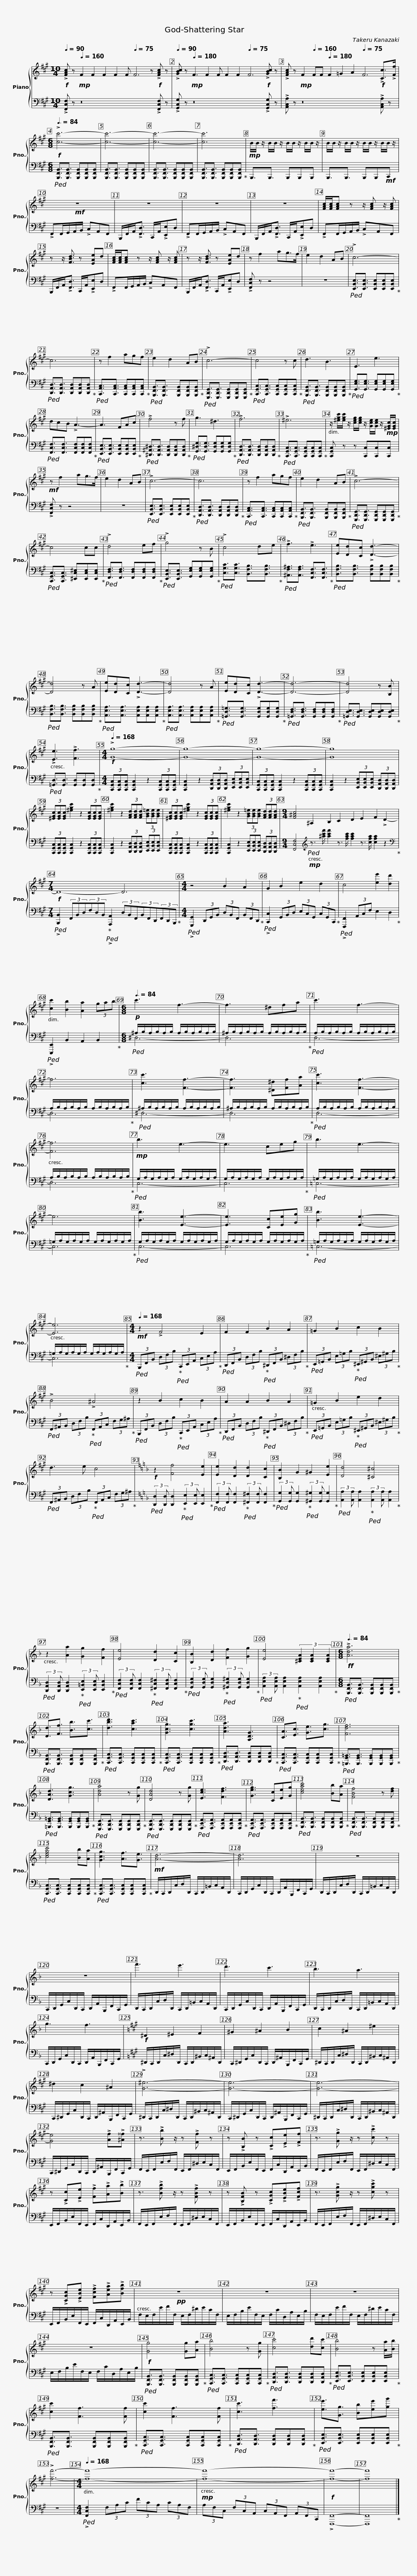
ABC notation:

X:1
%%score { 1 | ( 2 3 ) }
L:1/8
Q:1/4=90
M:10/4
I:linebreak $
K:A
V:1 treble
V:2 bass
V:3 bass
V:1
!f! !>![FAc] z[Q:1/4=160]!mp! F2 F2 F2 F2 F[Q:1/4=75] F6 z!f! !>![FAc] z |[Q:1/4=90] !>![GBc] z[Q:1/4=180]!mp! F3 F2 F F2 F2[Q:1/4=75] F6!f! !>![GBc] z |$ !>![FAc] z[Q:1/4=140]!mp! F2[Q:1/4=160] FF[Q:1/4=180] F2 =G2 A2[Q:1/4=75] F6!f! !>![Cc]>!>![Ff] |[M:6/8][Q:3/8=84]!f! !>![cc']6- | [cc']6- | %5
 [cc']6- | [cc']6 |$!mp! B/B/ z/ B/B/ z/ B/B/ z/ B/B/ z/ | B/B/ z/ B/B/ z/ B/B/ z/ B/B/ z/ |!mf! z6 | %10
 z6 |$ z6 | z6 | [FAc]/[FAc]/[FAc] z z/ [FAc] z/ [FAc] | z z/ [FBd]3/2 z [EAe]d | %15
 [FAc]/[FAc]/[FAc] z z/ [FAc] z/ [FAc] |$ z z/ [FBd]3/2 z [EAe]d | z f2 ag>f | e2 d2 AB | !>!c6- | %20
 c6 | z f2 agf |$ e2 d2 AB | !>!c6- | c4 z c | %25
 d3 B3 | E3 e3 | dcB !>!A3- |$ A3 FAc | !>!f4 z f | %30
 g3 ^d3 | !>!f6 | !>!^e6 |$ z/ [^egc']/[egc']/ z/ [ceg]/[ceg]/ z/ [Gce]/[Gce]/ z/!mp! [^EGc]/[EGc]/ |!mf! z f2 ag>f | %35
 e2 d2 AB | !>!c6- | c6 | z f2 agf |$ e2 d2 AB | %40
 !>!c6- | c4 cc | !>!d4 ef | !>!g4 z B | !>!c4 de |$ %45
 !>!f3 !>!e3 | [Ee][Dd][Cc] !>![Dd]3- | [Dd]4 z A | [Ee][Dd][Cc] !>![Dd]3- | [Dd]4 z A | %50
 [Ee][Dd][Cc] !>![Dd]3- |$ [Dd]6- | [Dd]4 z [B,B] | !>![Ee]3 !>![Ff]3 |[M:4/4][Q:1/4=168]!f! !>![Gg]8- | %55
 [Gg]8- |$ [Gg]8- | [Gg]8 | (3[^EGc][EGc][EGc] [^egc']2 z2 (3[EGc][EGc][EGc] | [^egc']2 z2 (3[FAd][FAd][FAd] (3[GB=e][GBe][GBe] |$ %60
 (3[^EGc][EGc][EGc] [^egc']2 z2 (3[EGc][EGc][EGc] | [^egc']2 z2 (3[GB=e][GBe][GBe] (3[FAd][FAd][FAd] |[M:9/4] [F^Ac]4 ^A,2 B,2 C2 D2 E2 F2 !>!D2- |$[M:7/4]!f! D8- D6 |[M:4/4] z4 B2 A2 | %65
 G2 B2 e2 d2 |$ c4 [ee']2 [dd']2 | [cc']2 [Bb]2 [Aa]2 (3gab |[M:6/8][Q:3/8=84]!p! c'3 f3- | f3 ^dfa |$ %70
 c'3 f3- | f6 | [cc']3 [Ff]3- |$ [Ff]3 [^D^d][Ff][Aa] | [cc']3 [Ff]3- | %75
 [Ff]6 |$!mp! b3 e3- | e3 ceg | b3 e3- |$ e6 | %80
 [Bb]3 [Ee]3- | [Ee]3 [Cc][Ee][Gg] |$ [Bb]3 [Ee]3- | [Ee]6 |[M:4/4][Q:1/4=168]!mf! z2 !>!F4 E2 |$ %85
 F2 F2 B2 A2 | =G2 B2 c2 B2 | !>!B4 !>!^A4 |$ z2 B2 c2 B2 | A2 A2 B2 A2 | %90
 =G2 B2 e2 d2 |$ d3 e c4 |[K:F]!f! z2 [Ff]4 [Ee]2 | [Ee]2 [Dd]2 [Dd]2 [Cc]2 | [B,B]2 G2 ^G2 [Ee]2 | %95
 [Dd]4 [^C^c]4 |$ z2 [Aa]2 [Gg]2 [Ff]2 | [Ee]4 [Dd]2 [Cc]2 | [B,B]2 [Dd]2 [Ff]2 [Gg]2 | [Ee]4 (3[^CEA]2 [CEA]2 [CEA]2 | %100
[M:6/8][Q:3/8=84]!ff! !>![Ada]6 |$ [Dd]3/2[Ff]3/2 [Bb]3/2[cc']3/2 | [dbd']3 [cac']3 | [Gcg]3 [cgc']3 | [Ada]3 [A,DG]3 | %105
 [CA]3/2[Ec]3/2 [Ge]3/2[cg]3/2 | [Fdf]6 |$ [DAd]3 [Gcg]3 | [Ada]4 z [Gg] | [DAd]4 z [Gg] | %110
 [Ece]3 [Fdf]3 | [Geg]3 [Cc][Ee][Gg] | [ceac']4 [Bb][Aa] |$ [FBf]4 z [df] | [cegc']4 [Bb][Aa] | %115
 [Gcg]3 [Af]3/2[Ge]3/2 |!mf! [Ad]6- |$ [Ad]6 | z6 | z6 |$ %120
 f'3 e'3 | d'3 c'3 | b3 a3 |$ g3 f3 |[K:A]!f! ^D2 ^E2 F2 | %125
 ^G2 ^A2 B2 |$ c2 ^A2 ^e2 | ^d2 c2 ^A2 | !>![G^e]6- |$ [Ge]6- | %130
 [Ge]6- | [Ge]4 !>![Af]!>![^A^^f] |$ z3/2 !>![Bb] z/ z !>![Ff] z | z !>![B,B] z !>![Cc]!>![Ee]!>![Ff] | z3/2 !>![Gg] z/ z !>![cc'] z |$ %135
 z !>![Cc]!>![Ee] !>![Ff]!>![Aa]!>![Bb] | z3/2 !>![Bfb] z/ z !>![FBf] z | z !>![B,FB] z !>![CGc]!>![EBe]!>![Fcf] |$ z3/2 !>![Gcg] z/ z !>![cgc'] z | z !>![CGc]!>![EBe] !>![Fcf]!>![Aea]!>![Bfb] | %140
!pp! z6 |$ z6 | z6 | z6 |!f! [Gg]4 [Gg][Aa] |$ %145
 [Bb]4 z [Gg] | [cc']4 [dd'][cc'] | [Bb]4 z [Aa]/[Bb]/ | [cc']2 [Ff]3 [Ff] | [cc']2 [Ff]3 [Ff] | %150
 [cc']3 [ff']3 |$ [ee']3/2[Gg]3/2 [Bb][ee'][gg'] | !>![ff']6- |[M:4/4][Q:1/4=168] [ff']8- |!mp! [ff']8- | %155
!f! [ff']8- | [ff']8 |] %157
V:2
 !>![F,,C,F,] z z16 !>![F,,C,F,] z | !>![G,,C,G,] z z16 !>![G,,C,G,] z |$ !>![A,,C,A,] z z16 !>![A,,C,A,] z |[M:6/8]!ped! [B,,,F,,B,,]3/2[B,,,F,,B,,]3/2 [B,,,F,,B,,][B,,,F,,B,,][B,,,F,,B,,] | [B,,,F,,B,,]3/2[B,,,F,,B,,]3/2 [B,,,F,,B,,][B,,,F,,B,,][B,,,F,,B,,] | %5
 [B,,,F,,B,,]3/2[B,,,F,,B,,]3/2 [B,,,F,,B,,][B,,,F,,B,,][B,,,F,,B,,] | [B,,,F,,B,,]3/2[B,,,F,,B,,]3/2 [B,,,F,,B,,][B,,,F,,B,,][B,,,F,,B,,]!ped-up! |$ B,,,3/2B,,,3/2 B,,,B,,,B,,, | B,,,3/2B,,,3/2 B,,,B,,,!mf!C,, | !>!F,,F,,/G,,/A,,/B,,/ !>!C,A,,F,, | %10
 B,,,/F,,/A,,<!>![F,,D,] C,,/A,,/!>![E,,E,]D, |$ !>!F,,F,,/G,,/A,,/B,,/ !>!C,A,,F,, | B,,,/F,,/A,,<!>![F,,D,] C,,/A,,/!>![E,,E,]D, | !>!F,,F,,/G,,/A,,/B,,/ !>!C,A,,F,, | B,,,/F,,/A,,<!>![F,,D,] C,,/A,,/!>![E,,E,]D, | %15
 !>!F,,F,,/G,,/A,,/B,,/ !>!C,A,,F,, |$ B,,,/F,,/A,,<!>![F,,D,] C,,/A,,/!>![E,,E,]D, | !>![F,,C,F,] z z4 | z6 |!ped! [E,,B,,E,]3/2[E,,B,,E,]3/2 [E,,B,,E,][E,,B,,E,][E,,B,,E,]!ped-up! | %20
!ped! [D,,A,,D,]3/2[D,,A,,D,]3/2 [D,,A,,D,][D,,A,,D,][D,,A,,D,]!ped-up! |!ped! [C,,A,,C,]3/2[C,,A,,C,]3/2 [C,,A,,C,][C,,A,,C,][C,,A,,C,]!ped-up! |$!ped! [B,,,F,,B,,]3/2[B,,,F,,B,,]3/2 [B,,,F,,B,,][B,,,F,,B,,][B,,,F,,B,,]!ped-up! |!ped! [G,,,D,,G,,]3/2[G,,,D,,G,,]3/2 [G,,,D,,G,,][G,,,D,,G,,][G,,,D,,G,,]!ped-up! |!ped! [C,,G,,C,]3/2[C,,G,,C,]3/2 [C,,G,,C,][C,,G,,C,][C,,G,,C,]!ped-up! | %25
!ped! [B,,,F,,B,,]3/2[B,,,F,,B,,]3/2 [B,,,F,,B,,][B,,,F,,B,,][B,,,F,,B,,]!ped-up! |!ped! [G,,E,G,]3/2[G,,E,G,]3/2 [G,,E,G,][G,,E,G,][G,,E,G,]!ped-up! |!ped! [F,,C,F,]3/2[F,,C,F,]3/2 [F,,C,F,][F,,C,F,][F,,C,F,]!ped-up! |$!ped! [E,,B,,E,]3/2[E,,B,,E,]3/2 [E,,B,,E,][E,,B,,E,][E,,B,,E,]!ped-up! |!ped! [^D,,^A,,^D,]3/2[D,,A,,D,]3/2 [D,,A,,D,][D,,A,,D,][D,,A,,D,]!ped-up! | %30
!ped! [G,,^D,G,]3/2[G,,D,G,]3/2 [G,,D,G,][G,,D,G,][G,,D,G,]!ped-up! |!ped! [D,,A,,D,]3/2[D,,A,,D,]3/2 [D,,A,,D,][D,,A,,D,][D,,A,,D,]!ped-up! |!ped! [C,,G,,C,]3/2[C,,G,,C,]3/2 [C,,G,,C,][C,,G,,C,][C,,G,,C,]!ped-up! |$ [C,,G,,C,] z z [C,,C,][C,,C,][C,,C,] | !>![F,,C,F,] z z4 | %35
 z6 |!ped! [E,,B,,E,]3/2[E,,B,,E,]3/2 [E,,B,,E,][E,,B,,E,][E,,B,,E,]!ped-up! |!ped! [D,,A,,D,]3/2[D,,A,,D,]3/2 [D,,A,,D,][D,,A,,D,][D,,A,,D,]!ped-up! |!ped! [C,,A,,C,]3/2[C,,A,,C,]3/2 [C,,A,,C,][C,,A,,C,][C,,A,,C,]!ped-up! |$!ped! [B,,,F,,B,,]3/2[B,,,F,,B,,]3/2 [B,,,F,,B,,][B,,,F,,B,,][B,,,F,,B,,]!ped-up! | %40
!ped! [G,,,D,,G,,]3/2[G,,,D,,G,,]3/2 [G,,,D,,G,,][G,,,D,,G,,][G,,,D,,G,,]!ped-up! |!ped! [C,,G,,C,]3/2[C,,G,,C,]3/2 [^E,,C,^E,][E,,C,E,][E,,C,E,]!ped-up! |!ped! [F,,D,F,]3/2[F,,D,F,]3/2 [F,,D,F,][F,,D,F,][F,,D,F,]!ped-up! |!ped! [E,,B,,E,]3/2[E,,B,,E,]3/2 [G,,E,G,][G,,E,G,][G,,E,G,]!ped-up! |!ped! [C,G,C]3/2[C,G,C]3/2 [B,,F,B,]3/2[B,,F,B,]3/2!ped-up! |$ %45
!ped! [^A,,F,^A,]3/2[A,,F,A,]3/2 [F,,C,F,]3/2[F,,C,F,]3/2!ped-up! |!ped! [B,,F,B,]3/2[B,,F,B,]3/2 [B,,F,B,][B,,F,B,][B,,F,B,]!ped-up! |!ped! [B,,F,B,]3/2[B,,F,B,]3/2 [B,,F,B,][B,,F,B,][B,,F,B,]!ped-up! |!ped! [A,,E,A,]3/2[A,,E,A,]3/2 [A,,E,A,][A,,E,A,][A,,E,A,]!ped-up! |!ped! [A,,E,A,]3/2[A,,E,A,]3/2 [A,,E,A,][A,,E,A,][A,,E,A,]!ped-up! | %50
!ped! [=G,,D,=G,]3/2[G,,D,G,]3/2 [G,,D,G,][G,,D,G,][G,,D,G,]!ped-up! |$!ped! [=G,,D,F,]3/2[G,,D,F,]3/2 [G,,D,F,][G,,D,F,][G,,D,F,]!ped-up! |!ped! [=G,,D,E,]3/2[G,,D,E,]3/2 [G,,D,E,][G,,D,E,][G,,D,E,]!ped-up! |!ped! [=G,,D,]3/2[G,,D,]3/2 [G,,D,][G,,D,][G,,D,]!ped-up! |[M:4/4] (3[C,,G,,C,][C,,G,,C,][C,,G,,C,] [C,,G,,C,]2 z2 (3[C,,G,,C,][C,,G,,C,][C,,G,,C,] | %55
 [C,,G,,C,]2 z2 (3[D,,A,,D,][D,,A,,D,][D,,A,,D,] (3[E,,B,,E,][E,,B,,E,][E,,B,,E,] |$ (3[C,,G,,C,][C,,G,,C,][C,,G,,C,] [C,,G,,C,]2 z2 (3[C,,G,,C,][C,,G,,C,][C,,G,,C,] | [C,,G,,C,]2 z2 (3[E,,B,,E,][E,,B,,E,][E,,B,,E,] (3[D,,A,,D,][D,,A,,D,][D,,A,,D,] | (3[C,,G,,C,][C,,G,,C,][C,,G,,C,] [C,,G,,C,]2 z2 (3[C,,G,,C,][C,,G,,C,][C,,G,,C,] | [C,,G,,C,]2 z2 (3[D,,A,,D,][D,,A,,D,][D,,A,,D,] (3[E,,B,,E,][E,,B,,E,][E,,B,,E,] |$ %60
 (3[C,,G,,C,][C,,G,,C,][C,,G,,C,] [C,,G,,C,]2 z2 (3[C,,G,,C,][C,,G,,C,][C,,G,,C,] | [C,,G,,C,]2 z2 (3[E,,B,,E,][E,,B,,E,][E,,B,,E,] (3[D,,A,,D,][D,,A,,D,][D,,A,,D,] |[M:9/4] [F,,C,F,]4[K:treble]!mp!!ped! z3/2 [^ac'f']/ [ac'f']2 z3/2 [fac']/ [fac']2 z3/2 [cfa]/ [cfa]2 z2!ped-up! |$[M:7/4][K:bass]!ped! !>![B,,,B,,]2 (3F,,B,,D,(3F,D,B,,!ped-up!!ped! !>![A,,,A,,]2 (3D,B,,F,,(3B,,F,,D,,(3F,,D,,B,,,!ped-up! |[M:4/4]!ped! !>![G,,,G,,]2 (3D,,G,,B,, (3D,B,,F,, (3B,,F,,D,,!ped-up! | %65
!ped! !>![C,,C,]2 (3G,,B,,D, (3E,C,G,, (3C,G,,C,,!ped-up! |$!ped! !>![F,,,F,,]2 (3A,,C,F, E,2 D,2!ped-up! |!ped! !>![E,,,E,,]2 B,,2 A,,2 B,,2!ped-up! |[M:6/8]!ped! ^A,/B,/A,/B,/A,/B,/ A,/B,/A,/B,/A,/B,/ | ^A,/B,/A,/B,/A,/B,/ A,/B,/A,/B,/A,/B,/!ped-up! |$ %70
!ped! A,/B,/A,/B,/A,/B,/ A,/B,/A,/B,/A,/B,/ | A,/B,/A,/B,/A,/B,/ A,/B,/A,/B,/A,/B,/!ped-up! |!ped! ^A,/B,/A,/B,/A,/B,/ A,/B,/A,/B,/A,/B,/ |$ ^A,/B,/A,/B,/A,/B,/ A,/B,/A,/B,/A,/B,/!ped-up! |!ped! A,/B,/A,/B,/A,/B,/ A,/B,/A,/B,/A,/B,/ | %75
 A,/B,/A,/B,/A,/B,/ A,/B,/A,/B,/A,/B,/!ped-up! |$!ped! G,/A,/G,/A,/G,/A,/ G,/A,/G,/A,/G,/A,/ | G,/A,/G,/A,/G,/A,/ G,/A,/G,/A,/G,/A,/!ped-up! |!ped! =G,/A,/G,/A,/G,/A,/ G,/A,/G,/A,/G,/A,/ |$ =G,/A,/G,/A,/G,/A,/ G,/A,/G,/A,/G,/A,/!ped-up! | %80
!ped! G,/A,/G,/A,/G,/A,/ G,/A,/G,/A,/G,/A,/ | G,/A,/G,/A,/G,/A,/ G,/A,/G,/A,/G,/A,/!ped-up! |$!ped! =G,/A,/G,/A,/G,/A,/ G,/A,/G,/A,/G,/A,/ | =G,/A,/G,/A,/G,/A,/ G,/A,/G,/A,/G,/A,/!ped-up! |[M:4/4]!ped! (3B,,,F,,B,, (3D,F,B,!ped-up!!ped! (3C,,E,,A,, (3C,E,A,!ped-up! |$ %85
!ped! (3D,,F,,B,, (3D,F,B,!ped-up!!ped! (3^D,,F,,B,, (3^D,F,B,!ped-up! |!ped! (3E,,=G,,B,, (3E,=G,B,!ped-up!!ped! (3^E,,^G,,B,, (3^E,^G,B,!ped-up! |!ped! (3F,,^A,,B,, (3D,F,B,!ped-up!!ped! (3F,,A,,C, (3F,G,^A,!ped-up! |$!ped! (3B,,,F,,B,, (3D,F,B,!ped-up!!ped! (3C,,E,,A,, (3C,E,A,!ped-up! |!ped! (3D,,F,,B,, (3D,F,B,!ped-up!!ped! (3^D,,F,,B,, (3^D,F,B,!ped-up! | %90
!ped! (3E,,=G,,B,, (3E,=G,B,!ped-up!!ped! (3^E,,^G,,B,, (3^E,^G,B,!ped-up! |$!ped! (3F,,^A,,B,, (3D,F,B,!ped-up!!ped! (3F,,A,,C, (3F,G,^A,!ped-up! |[K:F]!ped! (3:2:2[D,,D,]2 [D,,D,] [D,,D,]2!ped-up!!ped! (3:2:2[E,,E,]2 [E,,E,] [E,,E,]2!ped-up! |!ped! (3:2:2[F,,F,]2 [F,,F,] [F,,F,]2!ped-up!!ped! (3:2:2[^F,,^F,]2 [F,,F,] [F,,F,]2!ped-up! |!ped! (3:2:2[G,,G,]2 [G,,G,] [G,,G,]2!ped-up!!ped! (3:2:2[^G,,^G,]2 [G,,G,] [G,,G,]2!ped-up! | %95
!ped! (3:2:2[A,,A,]2 [A,,A,] [A,,A,]2!ped-up!!ped! (3:2:2[A,,A,]2 [A,,A,] [A,,A,]2!ped-up! |$!ped! (3:2:2[D,,A,,D,]2 [D,,A,,D,] [D,,A,,D,]2!ped-up!!ped! (3:2:2[E,,=B,,E,]2 [E,,B,,E,] [E,,B,,E,]2!ped-up! |!ped! (3:2:2[F,,C,F,]2 [F,,C,F,] [F,,C,F,]2!ped-up!!ped! (3:2:2[^F,,C,^F,]2 [F,,C,F,] [F,,C,F,]2!ped-up! |!ped! (3:2:2[G,,D,G,]2 [G,,D,G,] [G,,D,G,]2!ped-up!!ped! (3:2:2[^G,,D,^G,]2 [G,,D,G,] [G,,D,G,]2!ped-up! |!ped! (3:2:2[A,,E,A,]2 [A,,E,A,] [A,,E,A,]2!ped-up!!ped! [A,,E,A,]2 [A,,E,A,]2!ped-up! | %100
[M:6/8]!ped! [B,,,F,,B,,]3/2[B,,,F,,B,,]3/2 [B,,,F,,B,,][B,,,F,,B,,][B,,,F,,B,,]!ped-up! |$!ped! [B,,,F,,B,,]3/2[B,,,F,,B,,]3/2 [B,,,F,,B,,][B,,,F,,B,,][B,,,F,,B,,]!ped-up! |!ped! [C,,G,,C,]3/2[C,,G,,C,]3/2 [C,,G,,C,][C,,G,,C,][C,,G,,C,]!ped-up! |!ped! [C,,G,,C,]3/2[C,,G,,C,]3/2 [C,,G,,C,][C,,G,,C,][C,,G,,C,]!ped-up! |!ped! [D,,A,,D,]3/2[D,,A,,D,]3/2 [D,,A,,D,][D,,A,,D,][D,,A,,D,]!ped-up! | %105
!ped! [C,,G,,C,]3/2[C,,G,,C,]3/2 [C,,G,,C,][C,,G,,C,][C,,G,,C,]!ped-up! |!ped! [=B,,,G,,=B,,]3/2[B,,,G,,B,,]3/2 [B,,,G,,B,,][B,,,G,,B,,][B,,,G,,B,,]!ped-up! |$!ped! [=B,,,G,,=B,,]3/2[B,,,G,,B,,]3/2 [B,,,G,,B,,][B,,,G,,B,,][B,,,G,,B,,]!ped-up! |!ped! [G,,,D,,G,,]3/2[G,,,D,,G,,]3/2 [G,,,D,,G,,][G,,,D,,G,,][G,,,D,,G,,]!ped-up! |!ped! [G,,,D,,G,,]3/2[G,,,D,,G,,]3/2 [G,,,D,,G,,][G,,,D,,G,,][G,,,D,,G,,]!ped-up! | %110
!ped! [A,,,E,,A,,]3/2[A,,,E,,A,,]3/2 [A,,,E,,A,,][A,,,E,,A,,][A,,,E,,A,,]!ped-up! |!ped! [A,,,E,,A,,]3/2[A,,,E,,A,,]3/2 [A,,,E,,A,,][A,,,E,,A,,][A,,,E,,A,,]!ped-up! |!ped! [B,,,F,,B,,]3/2[B,,,F,,B,,]3/2 [B,,,F,,B,,][B,,,F,,B,,][B,,,F,,B,,]!ped-up! |$!ped! [B,,,F,,B,,]3/2[B,,,F,,B,,]3/2 [B,,,F,,B,,][B,,,F,,B,,][B,,,F,,B,,]!ped-up! |!ped! [C,,G,,C,]3/2[C,,G,,C,]3/2 [C,,G,,C,][C,,G,,C,][C,,G,,C,]!ped-up! | %115
!ped! [C,,G,,C,]3/2[C,,G,,C,]3/2 [C,,G,,C,][C,,G,,C,][C,,G,,C,]!ped-up! | D,,/C,,/D,,/C,/D,/D,,/ C,,/D,,/=B,,/C,/A,,/D,,/ |$ C,,/D,,/G,,/C,/D,,/C,,/ D,,/A,,/B,,,/F,,/C,,/G,,/ | D,,/C,,/D,,/C,/D,/D,,/ C,,/D,,/=B,,/C,/A,,/D,,/ | C,,/D,,/G,,/C,/D,,/C,,/ D,,/A,,/B,,,/F,,/C,,/G,,/ |$ %120
 D,,/C,,/D,,/C,/D,/D,,/ C,,/D,,/=B,,/C,/A,,/D,,/ | C,,/D,,/G,,/C,/D,,/C,,/ D,,/A,,/B,,,/F,,/C,,/G,,/ | D,,/C,,/D,,/C,/D,/D,,/ C,,/D,,/=B,,/C,/A,,/D,,/ |$ C,,/D,,/G,,/C,/D,,/C,,/ D,,/A,,/B,,,/F,,/C,,/G,,/ |[K:A] ^D,,/C,,/D,,/C,/^D,/D,,/ C,,/D,,/^B,,/C,/^A,,/D,,/ | %125
 C,,/^D,,/G,,/C,/D,,/C,,/ D,,/^A,,/B,,,/F,,/C,,/G,,/ |$ ^D,,/C,,/D,,/C,/^D,/D,,/ C,,/D,,/^B,,/C,/^A,,/D,,/ | C,,/^D,,/G,,/C,/D,,/C,,/ D,,/^A,,/B,,,/F,,/C,,/G,,/ | ^D,,/C,,/D,,/C,/^D,/D,,/ C,,/D,,/^B,,/C,/^A,,/D,,/ |$ C,,/^D,,/G,,/C,/D,,/C,,/ D,,/^A,,/B,,,/F,,/C,,/G,,/ | %130
 ^D,,/C,,/D,,/C,/^D,/D,,/ C,,/D,,/^B,,/C,/^A,,/D,,/ | C,,/^D,,/G,,/C,/D,,/C,,/ D,,/^A,,/B,,,/F,,/C,,/G,,/ |$ F,,/E,,/F,,/E,/F,/F,,/ E,,/F,,/^D,/E,/C,/F,,/ | E,,/F,,/B,,/E,/F,,/E,,/ F,,/C,/D,,/A,,/E,,/B,,/ | F,,/E,,/F,,/E,/F,/F,,/ E,,/F,,/^D,/E,/C,/F,,/ |$ %135
 E,,/F,,/B,,/E,/F,,/E,,/ F,,/C,/D,,/A,,/E,,/B,,/ | F,,/E,,/F,,/E,/F,/F,,/ E,,/F,,/^D,/E,/C,/F,,/ | E,,/F,,/B,,/E,/F,,/E,,/ F,,/C,/D,,/A,,/E,,/B,,/ |$ F,,/E,,/F,,/E,/F,/F,,/ E,,/F,,/^D,/E,/C,/F,,/ | E,,/F,,/B,,/E,/F,,/E,,/ F,,/C,/D,,/A,,/E,,/B,,/ | %140
 F,/E,/F,/E/F/F,/ E,/F,/^D/E/C/F,/ |$ E,/F,/B,/E/F,/E,/ F,/C/D,/A,/E,/B,/ | F,/E,/F,/E/F/F,/ E,/F,/^D/E/C/F,/ | E,/F,/B,/E/F,/E,/ F,/C/D,/A,/E,/B,/ |!ped! [B,,,F,,B,,]3/2[B,,,F,,B,,]3/2 [B,,,F,,B,,][B,,,F,,B,,][B,,,F,,B,,]!ped-up! |$ %145
!ped! [C,,G,,C,]3/2[C,,G,,C,]3/2 [C,,G,,C,][C,,G,,C,][C,,G,,C,]!ped-up! |!ped! [D,,A,,D,]3/2[D,,A,,D,]3/2 [D,,A,,D,][D,,A,,D,][D,,A,,D,]!ped-up! |!ped! [E,,B,,E,]3/2[E,,B,,E,]3/2 [E,,B,,E,][E,,B,,E,][E,,B,,E,]!ped-up! |!ped! [B,,,F,,B,,]3/2[B,,,F,,B,,]3/2 [B,,,F,,B,,][B,,,F,,B,,][B,,,F,,B,,]!ped-up! |!ped! [C,,G,,C,]3/2[C,,G,,C,]3/2 [C,,G,,C,][C,,G,,C,][C,,G,,C,]!ped-up! | %150
!ped! [D,,A,,D,]3/2[D,,A,,D,]3/2 [D,,A,,D,][D,,A,,D,][D,,A,,D,]!ped-up! |$!ped! [E,,B,,E,]3/2[E,,B,,E,]3/2 [E,,B,,E,][E,,B,,E,][E,,B,,E,]!ped-up! | z6 |[M:4/4]!ped! !>![F,,C,F,]2 (3F,A,C (3FCA, (3CA,F, | (3A,F,C, (3F,C,A,, (3C,A,,F,, (3A,,F,,C,, | %155
 !>![F,,,F,,]8- | [F,,,F,,]8!ped-up! |] %157
V:3
 x20 | x20 |$ x20 |[M:6/8] x6 | x6 | %5
 x6 | x6 |$ x6 | x6 | x6 | %10
 x6 |$ x6 | x6 | x6 | x6 | %15
 x6 |$ x6 | x6 | x6 | x6 | %20
 x6 | x6 |$ x6 | x6 | x6 | %25
 x6 | x6 | x6 |$ x6 | x6 | %30
 x6 | x6 | x6 |$ x6 | x6 | %35
 x6 | x6 | x6 | x6 |$ x6 | %40
 x6 | x6 | x6 | x6 | x6 |$ %45
 x6 | x6 | x6 | x6 | x6 | %50
 x6 |$ x6 | x6 | x6 |[M:4/4] x8 | %55
 x8 |$ x8 | x8 | x8 | x8 |$ %60
 x8 | x8 |[M:9/4] x4[K:treble] x14 |$[M:7/4][K:bass] x14 |[M:4/4] x8 | %65
 x8 |$ x8 | x8 |[M:6/8] ^D,6- | D,6 |$ %70
 D,6- | D,6 | ^D,6- |$ D,6 | D,6- | %75
 D,6 |$ C,6- | C,6 | =C,6- |$ C,6 | %80
 C,6- | C,6 |$ =C,6- | C,6 |[M:4/4] x8 |$ %85
 x8 | x8 | x8 |$ x8 | x8 | %90
 x8 |$ x8 |[K:F] x8 | x8 | x8 | %95
 x8 |$ x8 | x8 | x8 | x8 | %100
[M:6/8] x6 |$ x6 | x6 | x6 | x6 | %105
 x6 | x6 |$ x6 | x6 | x6 | %110
 x6 | x6 | x6 |$ x6 | x6 | %115
 x6 | x6 |$ x6 | x6 | x6 |$ %120
 x6 | x6 | x6 |$ x6 |[K:A] x6 | %125
 x6 |$ x6 | x6 | x6 |$ x6 | %130
 x6 | x6 |$ x6 | x6 | x6 |$ %135
 x6 | x6 | x6 |$ x6 | x6 | %140
 x6 |$ x6 | x6 | x6 | x6 |$ %145
 x6 | x6 | x6 | x6 | x6 | %150
 x6 |$ x6 | x6 |[M:4/4] x8 | x8 | %155
 x8 | x8 |] %157
